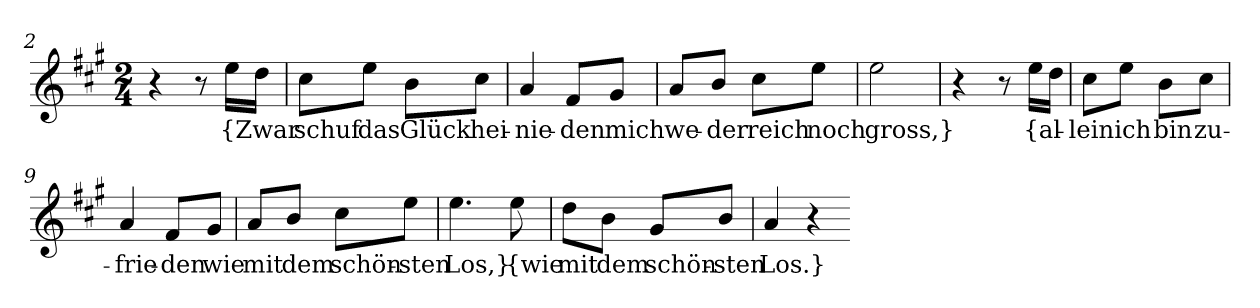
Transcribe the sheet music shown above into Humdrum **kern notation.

**kern	**text
*part1	*part1
*staff1	*staff1
*clefG2	*
*k[f#c#g#]	*
*M2/4	*
=2	=2
4r	.
8r	.
16ee\LL	{Zwar
16dd\JJ	.
=3	=3
8cc#\L	schuf
8ee\J	das
8b\L	Glück
8cc#\J	hei-
=4	=4
4a	-nie-
8f#/L	-den
8g#/J	mich
=5	=5
8a/L	we-
8b/J	-der
8cc#\L	reich
8ee\J	noch
=6	=6
2ee	gross,}
=7	=7
4r	.
8r	.
16ee\LL	{al-
16dd\JJ	.
=8	=8
8cc#\L	-lein
8ee\J	ich
8b\L	bin
8cc#\J	zu-
=9	=9
4a	frie-
8f#/L	-den
8g#/J	wie
=10	=10
8a/L	mit
8b/J	dem
8cc#\L	schön-
8ee\J	-sten
=11	=11
4.ee	Los,}
8ee	{wie
=12	=12
8dd\L	mit
8b\J	dem
8g#/L	schön-
8b/J	-sten
=13	=13
4a	Los.}
4r	.
=-	=-
*-	*-
